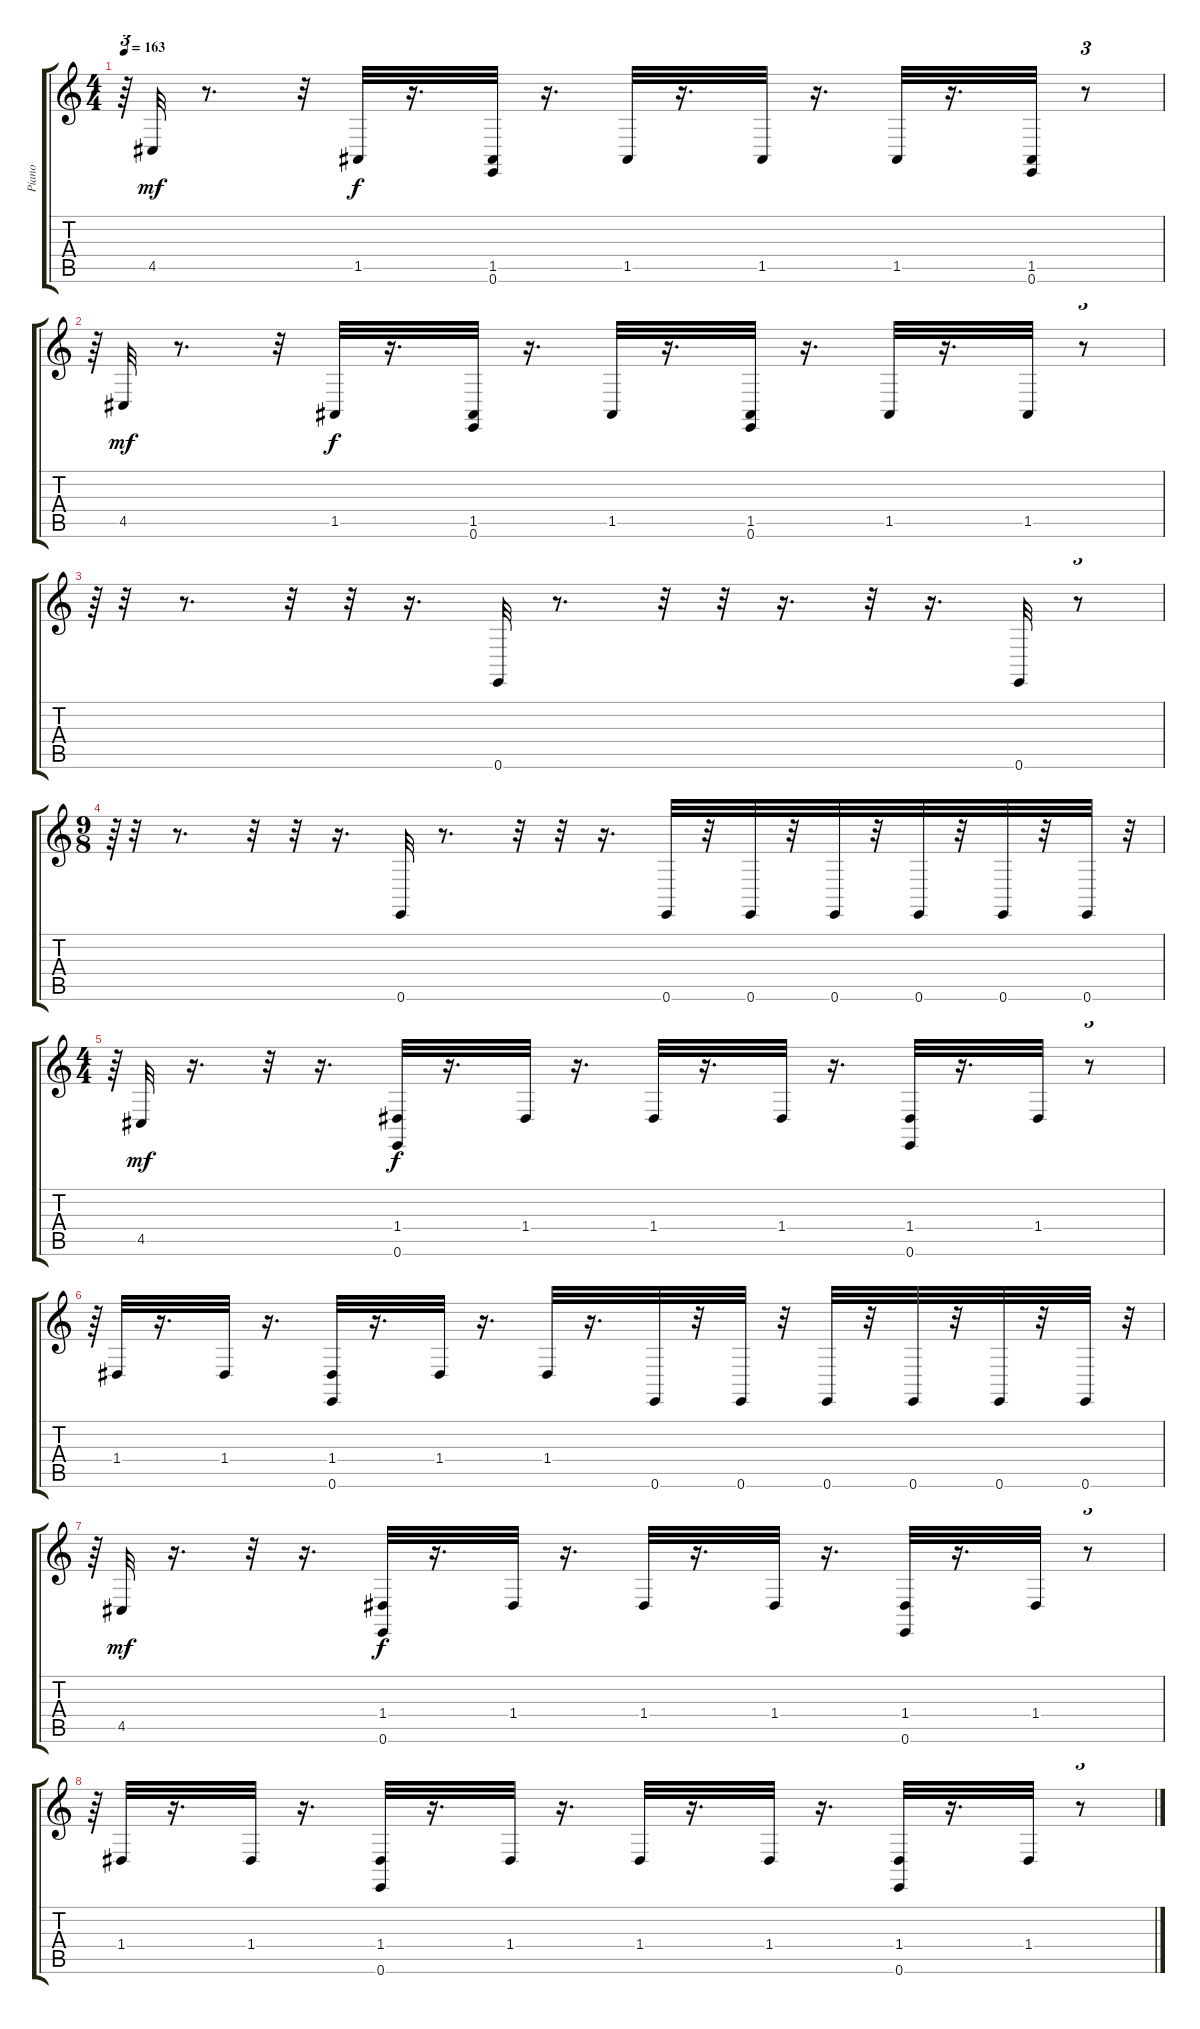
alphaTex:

\track ("Piano" "Piano") {instrument acousticgrandpiano}
\staff {score tabs}
\tuning (E4 B3 G3 D3 A2 E2) {hide}
\ts (4 4)
\tempo 163
\clef g2
\ks c
r.64{tu (3 2) dy f} 4.5.32{dy mf} r.8{d} r.32 1.5.32{dy f} r.16{d} (1.5 0.6).32 r.16{d} 1.5.32 r.16{d} 1.5.32 r.16{d} 1.5.32 r.16{d} (1.5 0.6).32 r.8{tu (3 2)} |
r.64{tu (3 2)} 4.5.32{dy mf} r.8{d} r.32 1.5.32{dy f} r.16{d} (1.5 0.6).32 r.16{d} 1.5.32 r.16{d} (1.5 0.6).32 r.16{d} 1.5.32 r.16{d} 1.5.32 r.8{tu (3 2)} |
r.64{tu (3 2)} r.32 r.8{d} r.32 r.32 r.16{d} 0.6.32 r.8{d} r.32 r.32 r.16{d} r.32 r.16{d} 0.6.32 r.8{tu (3 2)} |
\ts (9 8)
r.64{tu (3 2)} r.32 r.8{d} r.32 r.32 r.16{d} 0.6.32 r.8{d} r.32 r.32 r.16{d} 0.6.32 r.32 0.6.32 r.32 0.6.32 r.32 0.6.32 r.32 0.6.32 r.32 0.6.32 r.32{tu (3 2)} |
\ts (4 4)
r.64{tu (3 2)} 4.5.32{dy mf} r.16{d} r.32 r.16{d} (1.4 0.6).32{dy f} r.16{d} 1.4.32 r.16{d} 1.4.32 r.16{d} 1.4.32 r.16{d} (1.4 0.6).32 r.16{d} 1.4.32 r.8{tu (3 2)} |
r.64{tu (3 2)} 1.4.32 r.16{d} 1.4.32 r.16{d} (1.4 0.6).32 r.16{d} 1.4.32 r.16{d} 1.4.32 r.16{d} 0.6.32 r.32 0.6.32 r.32 0.6.32 r.32 0.6.32 r.32 0.6.32 r.32 0.6.32 r.32{tu (3 2)} |
r.64{tu (3 2)} 4.5.32{dy mf} r.16{d} r.32 r.16{d} (1.4 0.6).32{dy f} r.16{d} 1.4.32 r.16{d} 1.4.32 r.16{d} 1.4.32 r.16{d} (1.4 0.6).32 r.16{d} 1.4.32 r.8{tu (3 2)} |
r.64{tu (3 2)} 1.4.32 r.16{d} 1.4.32 r.16{d} (1.4 0.6).32 r.16{d} 1.4.32 r.16{d} 1.4.32 r.16{d} 1.4.32 r.16{d} (1.4 0.6).32 r.16{d} 1.4.32 r.8{tu (3 2)}
